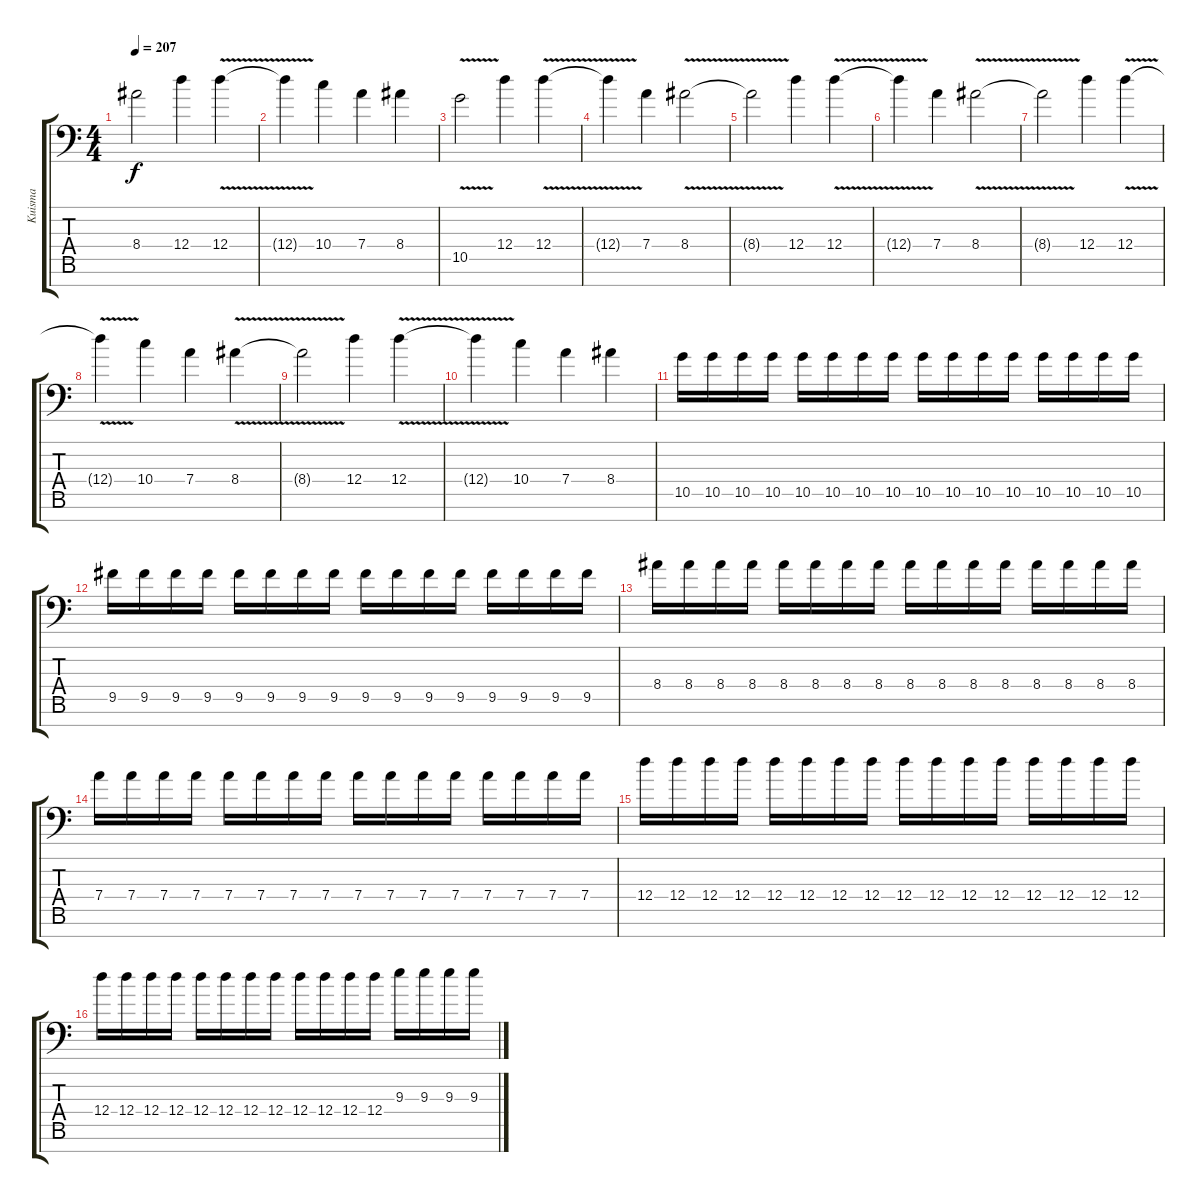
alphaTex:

\track ("Kuisma" "Kuisma") {instrument distortionguitar}
\staff {score tabs}
\tuning (E4 B3 G3 D3 A2 D2 A1) {hide}
\ts (4 4)
\tempo 207
\clef f4
\ks c
8.4{t}.2{dy f} 12.4.4 12.4{v}.4 |
12.4{t}.4 10.4.4 7.4.4 8.4.4 |
10.5{v}.2 12.4.4 12.4{v}.4 |
12.4{t}.4 7.4.4 8.4{v}.2 |
8.4{t}.2 12.4.4 12.4{v}.4 |
12.4{t}.4 7.4.4 8.4{v}.2 |
8.4{t}.2 12.4.4 12.4{v}.4 |
12.4{t}.4 10.4.4 7.4.4 8.4{v}.4 |
8.4{t}.2 12.4.4 12.4{v}.4 |
12.4{t}.4 10.4.4 7.4.4 8.4.4 |
10.5.16 10.5.16 10.5.16 10.5.16 10.5.16 10.5.16 10.5.16 10.5.16 10.5.16 10.5.16 10.5.16 10.5.16 10.5.16 10.5.16 10.5.16 10.5.16 |
9.5.16 9.5.16 9.5.16 9.5.16 9.5.16 9.5.16 9.5.16 9.5.16 9.5.16 9.5.16 9.5.16 9.5.16 9.5.16 9.5.16 9.5.16 9.5.16 |
8.4.16 8.4.16 8.4.16 8.4.16 8.4.16 8.4.16 8.4.16 8.4.16 8.4.16 8.4.16 8.4.16 8.4.16 8.4.16 8.4.16 8.4.16 8.4.16 |
7.4.16 7.4.16 7.4.16 7.4.16 7.4.16 7.4.16 7.4.16 7.4.16 7.4.16 7.4.16 7.4.16 7.4.16 7.4.16 7.4.16 7.4.16 7.4.16 |
12.4.16 12.4.16 12.4.16 12.4.16 12.4.16 12.4.16 12.4.16 12.4.16 12.4.16 12.4.16 12.4.16 12.4.16 12.4.16 12.4.16 12.4.16 12.4.16 |
12.4.16 12.4.16 12.4.16 12.4.16 12.4.16 12.4.16 12.4.16 12.4.16 12.4.16 12.4.16 12.4.16 12.4.16 9.3.16 9.3.16 9.3.16 9.3.16
